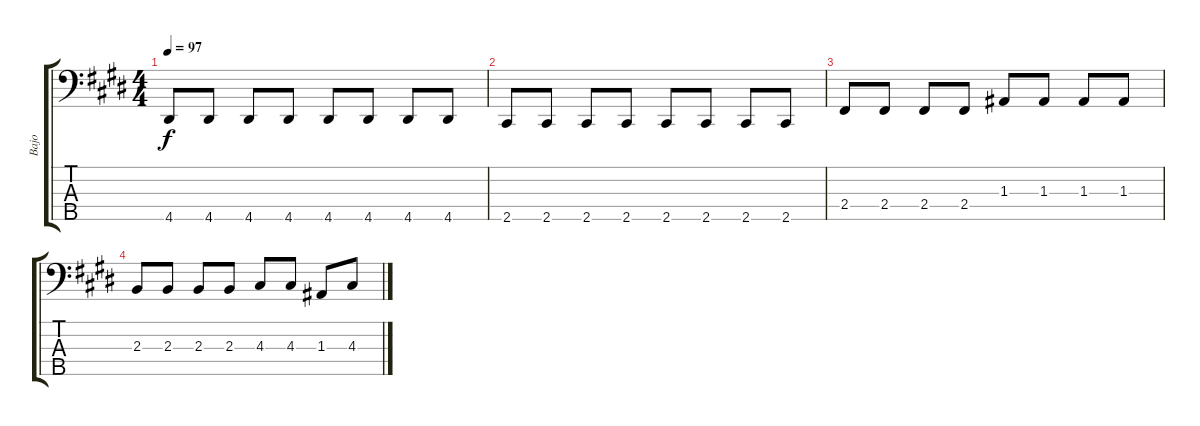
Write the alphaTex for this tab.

\track ("Bajo" "Bajo") {instrument electricbassfinger}
\staff {score tabs}
\tuning (G2 D2 A1 E1 B0) {hide}
\ts (4 4)
\tempo 97
\clef f4
\ks e
4.5.8{dy f} 4.5.8 4.5.8 4.5.8 4.5.8 4.5.8 4.5.8 4.5.8 |
2.5.8 2.5.8 2.5.8 2.5.8 2.5.8 2.5.8 2.5.8 2.5.8 |
2.4.8 2.4.8 2.4.8 2.4.8 1.3.8 1.3.8 1.3.8 1.3.8 |
2.3.8 2.3.8 2.3.8 2.3.8 4.3.8 4.3.8 1.3.8 4.3.8
